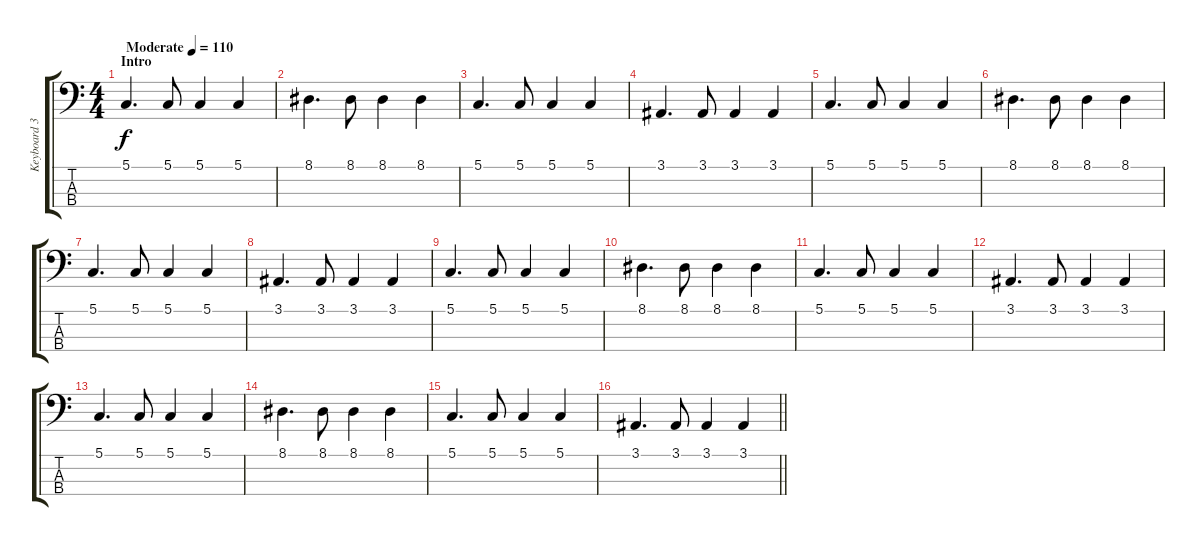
\track ("Keyboard 3 (Low)" "Keyboard 3") {instrument frenchhorn}
\staff {score tabs}
\tuning (G2 D2 A1 E1) {hide}
\ts (4 4)
\section ("" "Intro")
\tempo (110 "Moderate")
\clef f4
\ks c
5.1.4{d dy f instrument frenchhorn} 5.1.8 5.1.4 5.1.4 |
8.1.4{d} 8.1.8 8.1.4 8.1.4 |
5.1.4{d} 5.1.8 5.1.4 5.1.4 |
3.1.4{d} 3.1.8 3.1.4 3.1.4 |
5.1.4{d} 5.1.8 5.1.4 5.1.4 |
8.1.4{d} 8.1.8 8.1.4 8.1.4 |
5.1.4{d} 5.1.8 5.1.4 5.1.4 |
3.1.4{d} 3.1.8 3.1.4 3.1.4 |
5.1.4{d} 5.1.8 5.1.4 5.1.4 |
8.1.4{d} 8.1.8 8.1.4 8.1.4 |
5.1.4{d} 5.1.8 5.1.4 5.1.4 |
3.1.4{d} 3.1.8 3.1.4 3.1.4 |
5.1.4{d} 5.1.8 5.1.4 5.1.4 |
8.1.4{d} 8.1.8 8.1.4 8.1.4 |
5.1.4{d} 5.1.8 5.1.4 5.1.4 |
\barLineRight lightlight
3.1.4{d} 3.1.8 3.1.4 3.1.4
